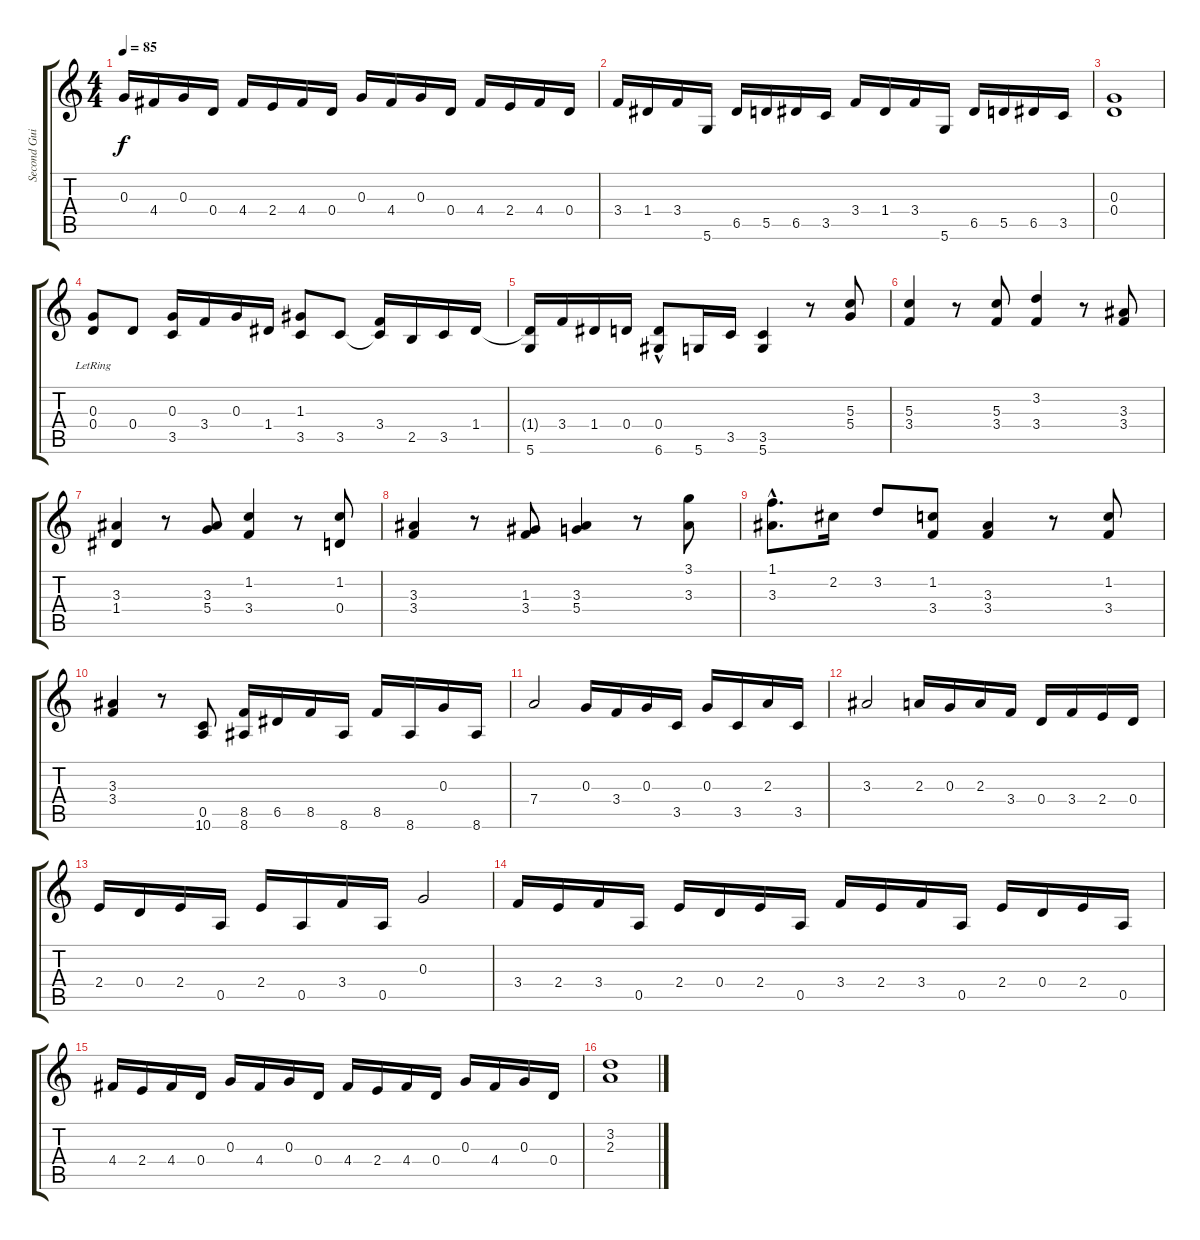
\track ("Second Guitar" "Second Gui") {instrument acousticguitarnylon}
\staff {score tabs}
\tuning (E4 B3 G3 D3 A2 D2) {hide}
\ts (4 4)
\tempo 85
\clef g2
\ks c
0.3.16{dy f} 4.4.16 0.3.16 0.4.16 4.4.16 2.4.16 4.4.16 0.4.16 0.3.16 4.4.16 0.3.16 0.4.16 4.4.16 2.4.16 4.4.16 0.4.16 |
3.4.16 1.4.16 3.4.16 5.6.16 6.5.16 5.5.16 6.5.16 3.5.16 3.4.16 1.4.16 3.4.16 5.6.16 6.5.16 5.5.16 6.5.16 3.5.16 |
(0.3 0.4).1 |
(0.3{lr} 0.4).8 0.4.8 (0.3 3.5).16 3.4.16 0.3.16 1.4.16 (1.3 3.5).8 3.5.8 (3.4 3.5{t}).16 2.5.16 3.5.16 1.4.16 |
(1.4{t} 5.6).16 3.4.16 1.4.16 0.4.16 (0.4{hac} 6.6).8 5.6.16 3.5.16 (3.5 5.6).4 r.8 (5.3 5.4).8 |
(5.3 3.4).4 r.8 (5.3 3.4).8 (3.2 3.4).4 r.8 (3.3 3.4).8 |
(3.3 1.4).4 r.8 (3.3 5.4).8 (1.2 3.4).4 r.8 (1.2 0.4).8 |
(3.3 3.4).4 r.8 (1.3 3.4).8 (3.3 5.4).4 r.8 (3.1 3.3).8 |
(1.1{hac} 3.3{hac}).8{d} 2.2.16 3.2.8 (1.2 3.4).8 (3.3 3.4).4 r.8 (1.2 3.4).8 |
(3.3 3.4).4 r.8 (0.5 10.6).8 (8.5 8.6).16 6.5.16 8.5.16 8.6.16 8.5.16 8.6.16 0.3.16 8.6.16 |
7.4.2 0.3.16 3.4.16 0.3.16 3.5.16 0.3.16 3.5.16 2.3.16 3.5.16 |
3.3.2 2.3.16 0.3.16 2.3.16 3.4.16 0.4.16 3.4.16 2.4.16 0.4.16 |
2.4.16 0.4.16 2.4.16 0.5.16 2.4.16 0.5.16 3.4.16 0.5.16 0.3.2 |
3.4.16 2.4.16 3.4.16 0.5.16 2.4.16 0.4.16 2.4.16 0.5.16 3.4.16 2.4.16 3.4.16 0.5.16 2.4.16 0.4.16 2.4.16 0.5.16 |
4.4.16 2.4.16 4.4.16 0.4.16 0.3.16 4.4.16 0.3.16 0.4.16 4.4.16 2.4.16 4.4.16 0.4.16 0.3.16 4.4.16 0.3.16 0.4.16 |
(3.2 2.3).1
